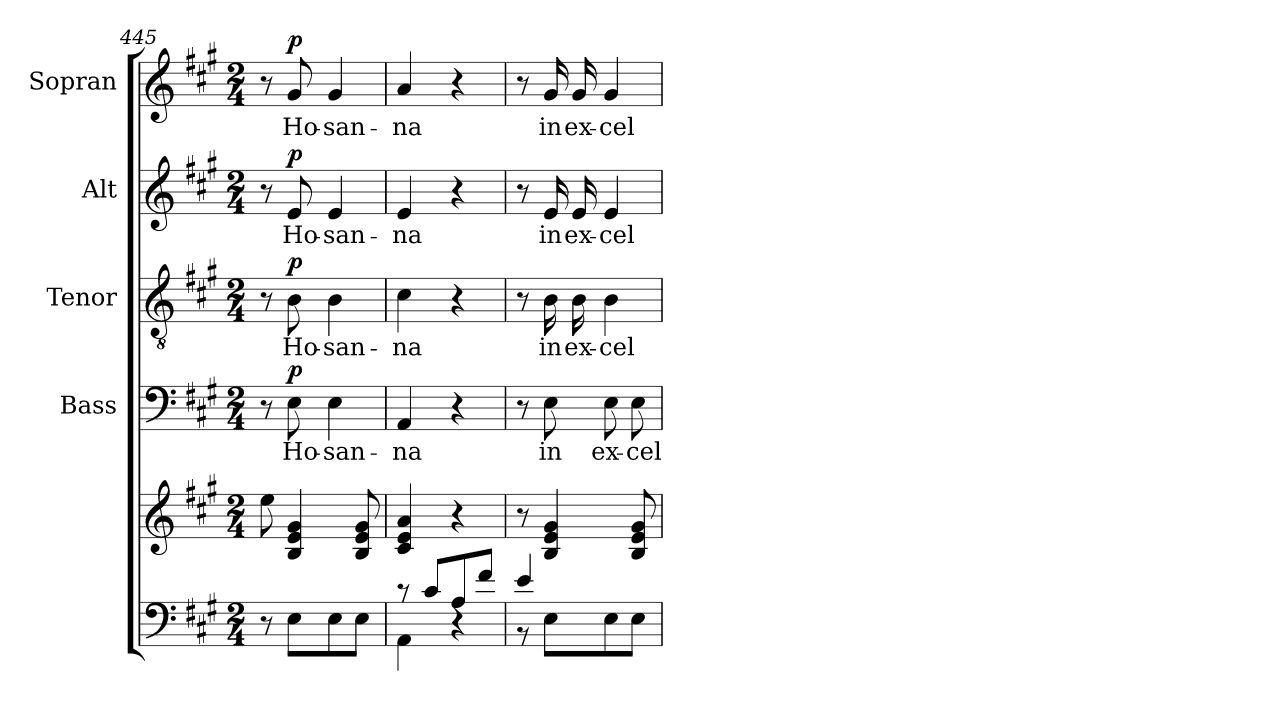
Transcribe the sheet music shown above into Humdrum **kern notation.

**kern	**kern	**kern	**text	**dynam	**kern	**text	**dynam	**kern	**text	**dynam	**kern	**text	**dynam
*part5	*part5	*part4	*part4	*part4	*part3	*part3	*part3	*part2	*part2	*part2	*part1	*part1	*part1
*staff6	*staff5	*staff4	*staff4	*staff4	*staff3	*staff3	*staff3	*staff2	*staff2	*staff2	*staff1	*staff1	*staff1
*	*	*I"Bass	*	*	*I"Tenor	*	*	*I"Alt	*	*	*I"Sopran	*	*
*	*	*I'B.	*	*	*I'T.	*	*	*I'A.	*	*	*I'S.	*	*
*clefF4	*clefG2	*clefF4	*	*	*clefGv2	*	*	*clefG2	*	*	*clefG2	*	*
*k[f#c#g#]	*k[f#c#g#]	*k[f#c#g#]	*	*	*k[f#c#g#]	*	*	*k[f#c#g#]	*	*	*k[f#c#g#]	*	*
*A:	*A:	*A:	*	*	*A:	*	*	*A:	*	*	*A:	*	*
*M2/4	*M2/4	*M2/4	*	*	*M2/4	*	*	*M2/4	*	*	*M2/4	*	*
=445	=445	=445	=445	=445	=445	=445	=445	=445	=445	=445	=445	=445	=445
8r	8ee\	8r	.	.	8r	.	.	8r	.	.	8r	.	.
!	!	!	!LO:LY:b	!LO:DY:a	!	!LO:LY:b	!LO:DY:a	!	!LO:LY:b	!LO:DY:a	!	!LO:LY:b	!LO:DY:a
8E\L	4B/ 4e/ 4g#/	8E\	Ho-	p	8B\	Ho-	p	8e/	Ho-	p	8g#/	Ho-	p
!	!	!	!LO:LY:b	!	!	!LO:LY:b	!	!	!LO:LY:b	!	!	!LO:LY:b	!
8E\	.	4E\	-san-	.	4B\	-san-	.	4e/	-san-	.	4g#/	-san-	.
8E\J	8B/ 8e/ 8g#/	.	.	.	.	.	.	.	.	.	.	.	.
=446	=446	=446	=446	=446	=446	=446	=446	=446	=446	=446	=446	=446	=446
*^	*	*	*	*	*	*	*	*	*	*	*	*	*
!	!	!	!	!LO:LY:b	!	!	!LO:LY:b	!	!	!LO:LY:b	!	!	!LO:LY:b	!
8rc	4AA\	4c#/ 4e/ 4a/	4AA/	-na	.	4c#\	-na	.	4e/	-na	.	4a/	-na	.
8c#/L	.	.	.	.	.	.	.	.	.	.	.	.	.	.
8A/	4rC	4r	4r	.	.	4r	.	.	4r	.	.	4r	.	.
8f#/J	.	.	.	.	.	.	.	.	.	.	.	.	.	.
=447	=447	=447	=447	=447	=447	=447	=447	=447	=447	=447	=447	=447	=447	=447
4e/	8r	8r	8r	.	.	8r	.	.	8r	.	.	8r	.	.
!	!	!	!	!LO:LY:b	!	!	!LO:LY:b	!	!	!LO:LY:b	!	!	!LO:LY:b	!
.	8E\L	4B/ 4e/ 4g#/	8E\	in	.	16B\	in	.	16e/	in	.	16g#/	in	.
!	!	!	!	!	!	!	!LO:LY:b	!	!	!LO:LY:b	!	!	!LO:LY:b	!
.	.	.	.	.	.	16B\	ex-	.	16e/	ex-	.	16g#/	ex-	.
!	!	!	!	!LO:LY:b	!	!	!LO:LY:b	!	!	!LO:LY:b	!	!	!LO:LY:b	!
4ryy	8E\	.	8E\	ex-	.	4B\	-cel-	.	4e/	-cel-	.	4g#/	-cel-	.
!	!	!	!	!LO:LY:b	!	!	!	!	!	!	!	!	!	!
.	8E\J	8B/ 8e/ 8g#/	8E\	-cel-	.	.	.	.	.	.	.	.	.	.
*v	*v	*	*	*	*	*	*	*	*	*	*	*	*	*
=	=	=	=	=	=	=	=	=	=	=	=	=	=
*-	*-	*-	*-	*-	*-	*-	*-	*-	*-	*-	*-	*-	*-
